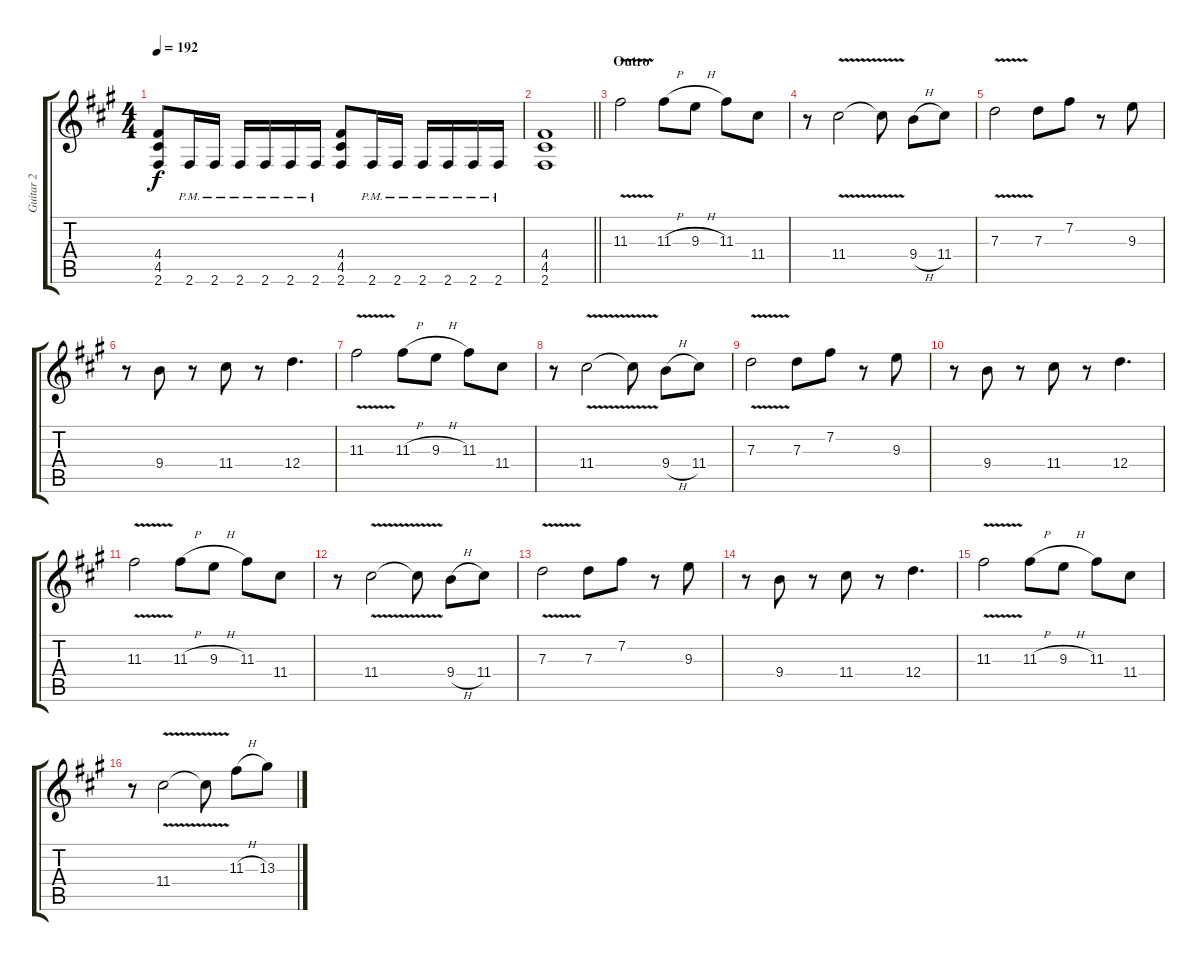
\track ("Guitar 2" "Guitar 2") {instrument distortionguitar}
\staff {score tabs}
\tuning (E4 B3 G3 D3 A2 E2) {hide}
\ts (4 4)
\tempo 192
\clef g2
\ks f#minor
(4.4 4.5 2.6).8{dy f} 2.6{pm}.16 2.6{pm}.16 2.6{pm}.16 2.6{pm}.16 2.6{pm}.16 2.6{pm}.16 (4.4 4.5 2.6).8 2.6{pm}.16 2.6{pm}.16 2.6{pm}.16 2.6{pm}.16 2.6{pm}.16 2.6{pm}.16 |
\barLineRight lightlight
(4.4 4.5 2.6).1 |
\section ("" "Outro")
11.3{v}.2{volume 16} 11.3{h}.8 9.3{h}.8 11.3.8 11.4.8 |
r.8 11.4{v}.2 11.4{t}.8 9.4{h}.8 11.4.8 |
7.3{v}.2 7.3.8 7.2.8 r.8 9.3.8 |
r.8 9.4.8 r.8 11.4.8 r.8 12.4.4{d} |
11.3{v}.2 11.3{h}.8 9.3{h}.8 11.3.8 11.4.8 |
r.8 11.4{v}.2 11.4{t}.8 9.4{h}.8 11.4.8 |
7.3{v}.2 7.3.8 7.2.8 r.8 9.3.8 |
r.8 9.4.8 r.8 11.4.8 r.8 12.4.4{d} |
11.3{v}.2 11.3{h}.8 9.3{h}.8 11.3.8 11.4.8 |
r.8 11.4{v}.2 11.4{t}.8 9.4{h}.8 11.4.8 |
7.3{v}.2 7.3.8 7.2.8 r.8 9.3.8 |
r.8 9.4.8 r.8 11.4.8 r.8 12.4.4{d} |
11.3{v}.2 11.3{h}.8 9.3{h}.8 11.3.8 11.4.8 |
r.8 11.4{v}.2 11.4{t}.8 11.3{h}.8 13.3.8
